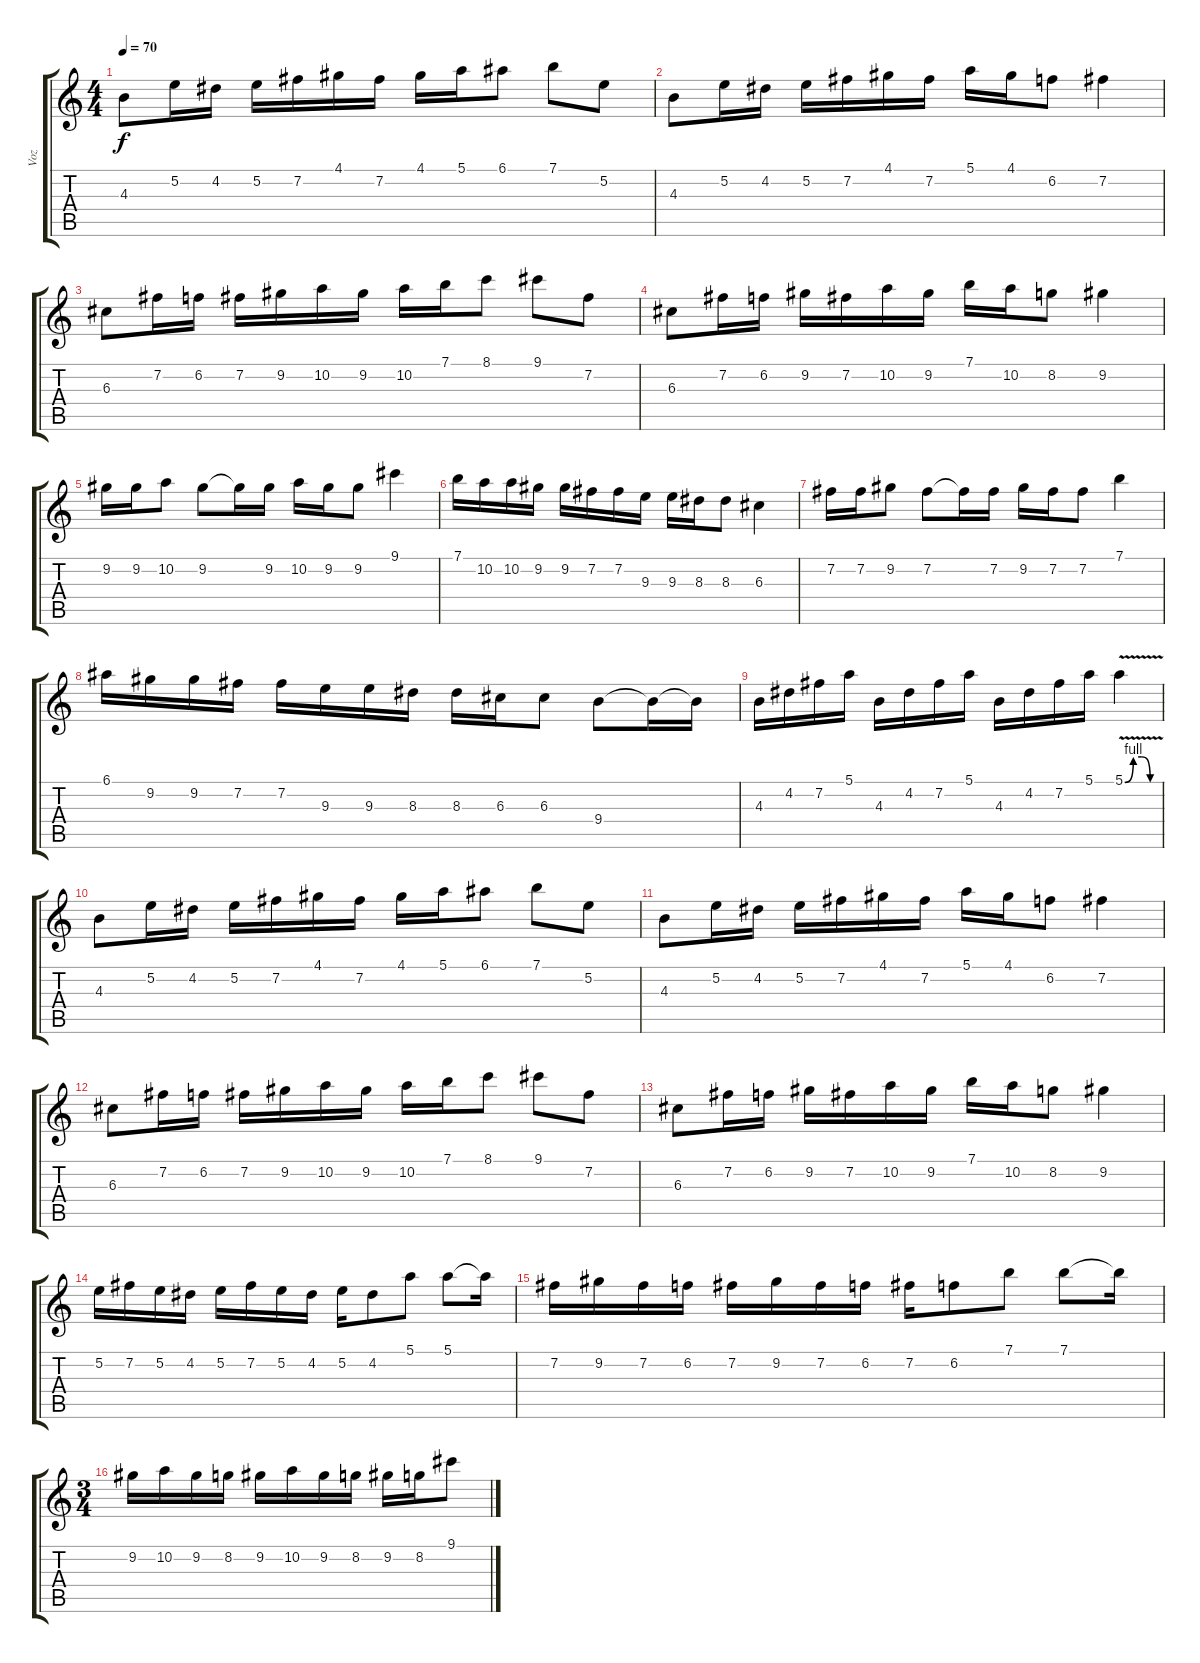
\track ("Voz" "Voz") {instrument distortionguitar}
\staff {score tabs}
\tuning (E4 B3 G3 D3 A2 E2) {hide}
\ts (4 4)
\tempo 70
\clef g2
\ks c
4.3.8{dy f instrument distortionguitar} 5.2.16 4.2.16 5.2.16 7.2.16 4.1.16 7.2.16 4.1.16 5.1.16 6.1.8 7.1.8 5.2.8 |
4.3.8 5.2.16 4.2.16 5.2.16 7.2.16 4.1.16 7.2.16 5.1.16 4.1.16 6.2.8 7.2.4 |
6.3.8 7.2.16 6.2.16 7.2.16 9.2.16 10.2.16 9.2.16 10.2.16 7.1.16 8.1.8 9.1.8 7.2.8 |
6.3.8 7.2.16 6.2.16 9.2.16 7.2.16 10.2.16 9.2.16 7.1.16 10.2.16 8.2.8 9.2.4 |
9.2.16 9.2.16 10.2.8 9.2.8 9.2{t}.16 9.2.16 10.2.16 9.2.16 9.2.8 9.1.4 |
7.1.16 10.2.16 10.2.16 9.2.16 9.2.16 7.2.16 7.2.16 9.3.16 9.3.16 8.3.16 8.3.8 6.3.4 |
7.2.16 7.2.16 9.2.8 7.2.8 7.2{t}.16 7.2.16 9.2.16 7.2.16 7.2.8 7.1.4 |
6.1.16 9.2.16 9.2.16 7.2.16 7.2.16 9.3.16 9.3.16 8.3.16 8.3.16 6.3.16 6.3.8 9.4.8 9.4{t}.16 9.4{t}.16 |
4.3.16 4.2.16 7.2.16 5.1.16 4.3.16 4.2.16 7.2.16 5.1.16 4.3.16 4.2.16 7.2.16 5.1.16 5.1{be (custom 0 0 15 4 30 4 45 0 60 0) v}.4 |
4.3.8 5.2.16 4.2.16 5.2.16 7.2.16 4.1.16 7.2.16 4.1.16 5.1.16 6.1.8 7.1.8 5.2.8 |
4.3.8 5.2.16 4.2.16 5.2.16 7.2.16 4.1.16 7.2.16 5.1.16 4.1.16 6.2.8 7.2.4 |
6.3.8 7.2.16 6.2.16 7.2.16 9.2.16 10.2.16 9.2.16 10.2.16 7.1.16 8.1.8 9.1.8 7.2.8 |
6.3.8 7.2.16 6.2.16 9.2.16 7.2.16 10.2.16 9.2.16 7.1.16 10.2.16 8.2.8 9.2.4 |
5.2.16 7.2.16 5.2.16 4.2.16 5.2.16 7.2.16 5.2.16 4.2.16 5.2.16 4.2.8 5.1.8 5.1.8 5.1{t}.16 |
7.2.16 9.2.16 7.2.16 6.2.16 7.2.16 9.2.16 7.2.16 6.2.16 7.2.16 6.2.8 7.1.8 7.1.8 7.1{t}.16 |
\ts (3 4)
9.2.16 10.2.16 9.2.16 8.2.16 9.2.16 10.2.16 9.2.16 8.2.16 9.2.16 8.2.16 9.1.8
